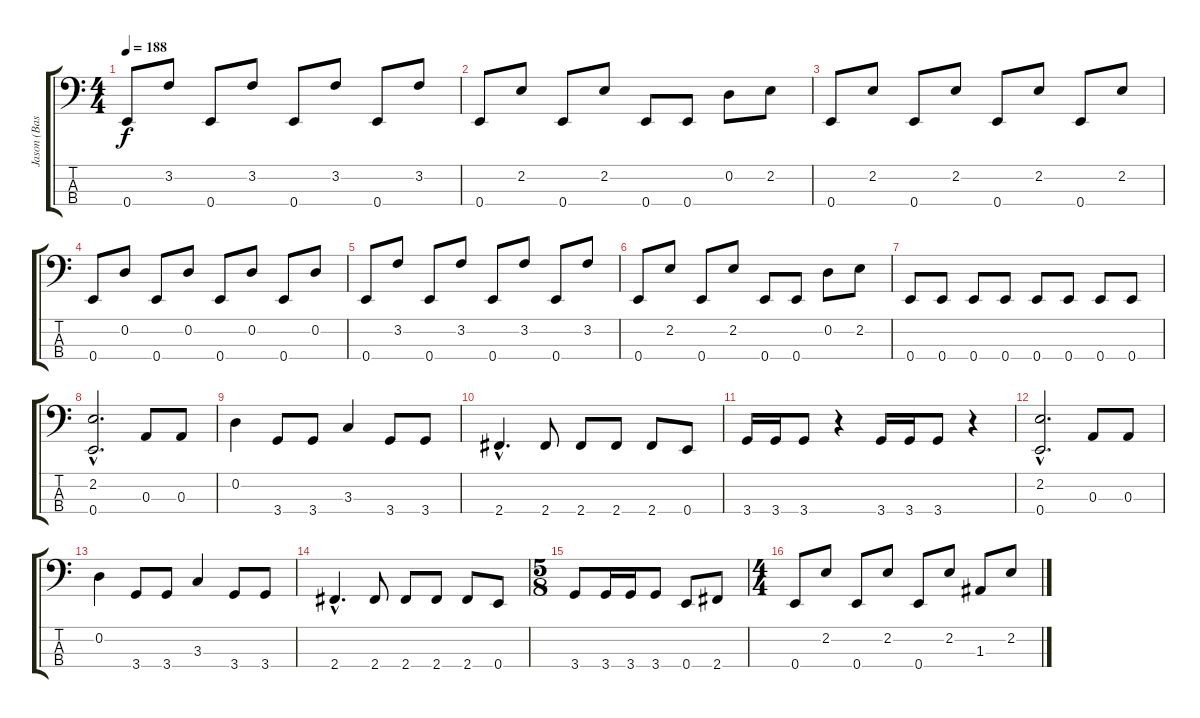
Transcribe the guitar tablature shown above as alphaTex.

\track ("Jason (Bass)" "Jason (Bas") {instrument electricbasspick}
\staff {score tabs}
\tuning (G2 D2 A1 E1) {hide}
\ts (4 4)
\tempo 188
\clef f4
\ks c
0.4.8{dy f} 3.2.8 0.4.8 3.2.8 0.4.8 3.2.8 0.4.8 3.2.8 |
0.4.8 2.2.8 0.4.8 2.2.8 0.4.8 0.4.8 0.2.8 2.2.8 |
0.4.8 2.2.8 0.4.8 2.2.8 0.4.8 2.2.8 0.4.8 2.2.8 |
0.4.8 0.2.8 0.4.8 0.2.8 0.4.8 0.2.8 0.4.8 0.2.8 |
0.4.8 3.2.8 0.4.8 3.2.8 0.4.8 3.2.8 0.4.8 3.2.8 |
0.4.8 2.2.8 0.4.8 2.2.8 0.4.8 0.4.8 0.2.8 2.2.8 |
0.4.8 0.4.8 0.4.8 0.4.8 0.4.8 0.4.8 0.4.8 0.4.8 |
(2.2{hac} 0.4{hac}).2{d} 0.3.8 0.3.8 |
0.2.4 3.4.8 3.4.8 3.3.4 3.4.8 3.4.8 |
2.4{hac}.4{d} 2.4.8 2.4.8 2.4.8 2.4.8 0.4.8 |
3.4.16 3.4.16 3.4.8 r.4 3.4.16 3.4.16 3.4.8 r.4 |
(2.2{hac} 0.4{hac}).2{d} 0.3.8 0.3.8 |
0.2.4 3.4.8 3.4.8 3.3.4 3.4.8 3.4.8 |
2.4{hac}.4{d} 2.4.8 2.4.8 2.4.8 2.4.8 0.4.8 |
\ts (5 8)
3.4.8 3.4.16 3.4.16 3.4.8 0.4.8 2.4.8 |
\ts (4 4)
0.4.8 2.2.8 0.4.8 2.2.8 0.4.8 2.2.8 1.3.8 2.2.8
